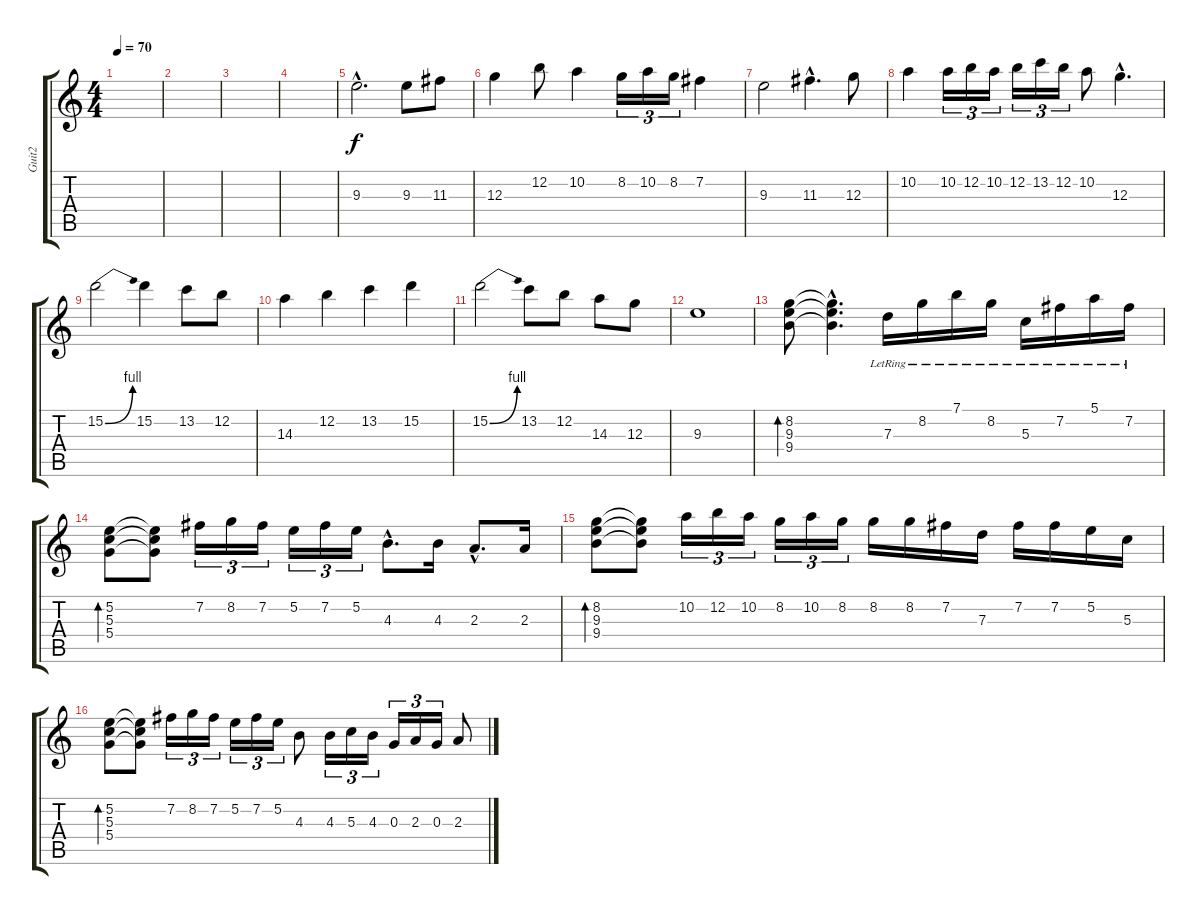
\track ("Guit2" "Guit2") {instrument overdrivenguitar}
\staff {score tabs}
\tuning (E4 B3 G3 D3 A2 E2) {hide}
\ts (4 4)
\tempo 70
\clef g2
\ks c
|
|
|
|
9.3{hac}.2{d} 9.3.8 11.3.8 |
12.3.4 12.2.8 10.2.4 8.2.16{tu (3 2)} 10.2.16{tu (3 2)} 8.2.16{tu (3 2)} 7.2.4 |
9.3.2 11.3{hac}.4{d} 12.3.8 |
10.2.4 10.2.16{tu (3 2)} 12.2.16{tu (3 2)} 10.2.16{tu (3 2)} 12.2.16{tu (3 2)} 13.2.16{tu (3 2)} 12.2.16{tu (3 2)} 10.2.8 12.3{hac}.4{d} |
15.2{be (bend 0 0 60 4)}.2 15.2.4 13.2.8 12.2.8 |
14.3.4 12.2.4 13.2.4 15.2.4 |
15.2{be (bend 0 0 60 4)}.2 13.2.8 12.2.8 14.3.8 12.3.8 |
9.3.1 |
(8.2 9.3 9.4).8{bd 480 dy f instrument electricguitarclean} (8.2{hac t} 9.3{hac t} 9.4{hac t}).4{d} 7.3{lr}.16 8.2{lr}.16 7.1{lr}.16 8.2{lr}.16 5.3{lr}.16 7.2{lr}.16 5.1{lr}.16 7.2{lr}.16 |
(5.2 5.3 5.4).8{bd 480} (5.2{t} 5.3{t} 5.4{t}).8 7.2.16{tu (3 2)} 8.2.16{tu (3 2)} 7.2.16{tu (3 2)} 5.2.16{tu (3 2)} 7.2.16{tu (3 2)} 5.2.16{tu (3 2)} 4.3{hac}.8{d} 4.3.16 2.3{hac}.8{d} 2.3.16 |
(8.2 9.3 9.4).8{bd 480 instrument electricguitarclean} (8.2{t} 9.3{t} 9.4{t}).8 10.2.16{tu (3 2)} 12.2.16{tu (3 2)} 10.2.16{tu (3 2)} 8.2.16{tu (3 2)} 10.2.16{tu (3 2)} 8.2.16{tu (3 2)} 8.2.16 8.2.16 7.2.16 7.3.16 7.2.16 7.2.16 5.2.16 5.3.16 |
(5.2 5.3 5.4).8{bd 480} (5.2{t} 5.3{t} 5.4{t}).8 7.2.16{tu (3 2)} 8.2.16{tu (3 2)} 7.2.16{tu (3 2)} 5.2.16{tu (3 2)} 7.2.16{tu (3 2)} 5.2.16{tu (3 2)} 4.3.8 4.3.16{tu (3 2)} 5.3.16{tu (3 2)} 4.3.16{tu (3 2)} 0.3.16{tu (3 2)} 2.3.16{tu (3 2)} 0.3.16{tu (3 2)} 2.3.8
